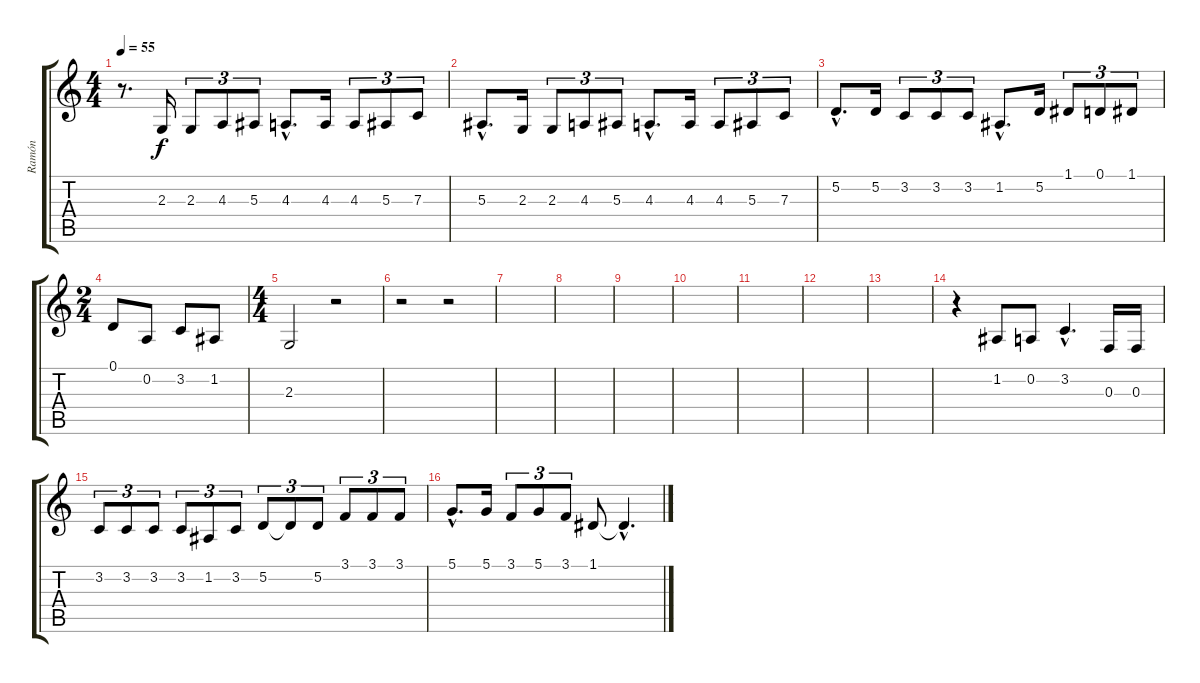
\track ("Ramón" "Ramón") {instrument viola}
\staff {score tabs}
\tuning (D4 A3 F3 C3 G2 D2) {hide}
\ts (4 4)
\tempo 55
\clef g2
\ks c
r.8{d dy f} 2.3.16 2.3.8{tu (3 2)} 4.3.8{tu (3 2)} 5.3.8{tu (3 2)} 4.3{hac}.8{d} 4.3.16 4.3.8{tu (3 2)} 5.3.8{tu (3 2)} 7.3.8{tu (3 2)} |
5.3{hac}.8{d} 2.3.16 2.3.8{tu (3 2)} 4.3.8{tu (3 2)} 5.3.8{tu (3 2)} 4.3{hac}.8{d} 4.3.16 4.3.8{tu (3 2)} 5.3.8{tu (3 2)} 7.3.8{tu (3 2)} |
5.2{hac}.8{d} 5.2.16 3.2.8{tu (3 2)} 3.2.8{tu (3 2)} 3.2.8{tu (3 2)} 1.2{hac}.8{d} 5.2.16 1.1.8{tu (3 2)} 0.1.8{tu (3 2)} 1.1.8{tu (3 2)} |
\ts (2 4)
0.1.8 0.2.8 3.2.8 1.2.8 |
\ts (4 4)
2.3.2 r.2 |
r.2 r.2 |
|
|
|
|
|
|
|
r.4 1.2.8 0.2.8 3.2{hac}.4{d} 0.3.16 0.3.16 |
3.2.8{tu (3 2)} 3.2.8{tu (3 2)} 3.2.8{tu (3 2)} 3.2.8{tu (3 2)} 1.2.8{tu (3 2)} 3.2.8{tu (3 2)} 5.2.8{tu (3 2)} 5.2{t}.8{tu (3 2)} 5.2.8{tu (3 2)} 3.1.8{tu (3 2)} 3.1.8{tu (3 2)} 3.1.8{tu (3 2)} |
5.1{hac}.8{d} 5.1.16 3.1.8{tu (3 2)} 5.1.8{tu (3 2)} 3.1.8{tu (3 2)} 1.1.8 1.1{hac t}.4{d}
